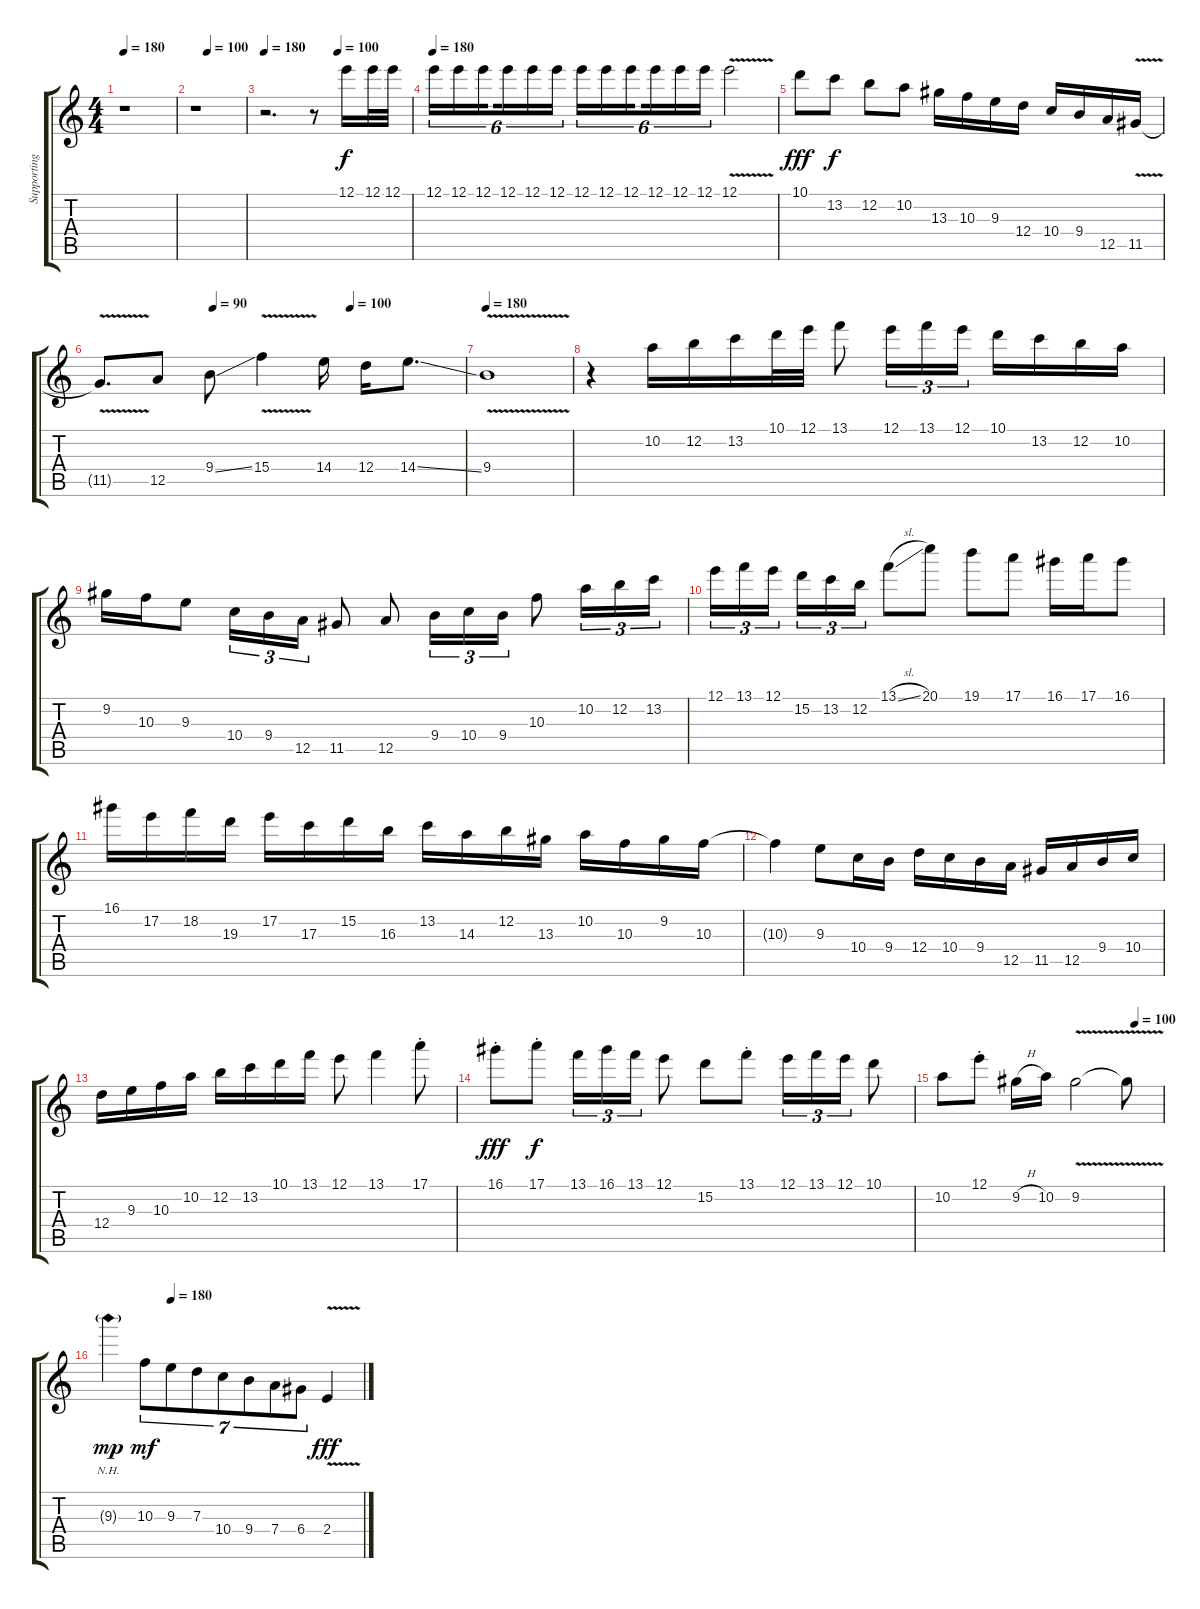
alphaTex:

\track ("Supporting Track" "Supporting") {instrument acousticguitarsteel}
\staff {score tabs}
\tuning (E4 B3 G3 D3 A2 E2) {hide}
\ts (4 4)
\tempo 180
\clef g2
\ks c
r.1{dy f instrument acousticguitarsteel} |
\tempo (100 0.25)
r.1 |
\tempo 180
\tempo (100 0.5)
r.2{d} r.8 12.1.16 12.1.32 12.1.32 |
\tempo 180
12.1.16{tu (6 4)} 12.1.16{tu (6 4)} 12.1.16{tu (6 4) beam splitsecondary} 12.1.16{tu (6 4)} 12.1.16{tu (6 4)} 12.1.16{tu (6 4)} 12.1.16{tu (6 4)} 12.1.16{tu (6 4)} 12.1.16{tu (6 4) beam splitsecondary} 12.1.16{tu (6 4)} 12.1.16{tu (6 4)} 12.1.16{tu (6 4)} 12.1{v}.2 |
10.1.8{dy fff} 13.2.8{dy f} 12.2.8 10.2.8 13.3.16 10.3.16 9.3.16 12.4.16 10.4.16 9.4.16 12.5.16 11.5{v}.16 |
\tempo (90 0.3125)
\tempo (100 0.6875)
11.5{t}.8{d} 12.5.8 9.4{ss}.8 15.4{v}.4 14.4.16 12.4.16 14.4{ss}.8{d} |
\tempo 180
9.4{v}.1 |
r.4 10.2.16 12.2.16 13.2.16 10.1.32 12.1.32 13.1.8 12.1.16{tu (3 2)} 13.1.16{tu (3 2)} 12.1.16{tu (3 2)} 10.1.16 13.2.16 12.2.16 10.2.16 |
9.2.16 10.3.16 9.3.8 10.4.16{tu (3 2)} 9.4.16{tu (3 2)} 12.5.16{tu (3 2)} 11.5.8 12.5.8 9.4.16{tu (3 2)} 10.4.16{tu (3 2)} 9.4.16{tu (3 2)} 10.3.8 10.2.16{tu (3 2)} 12.2.16{tu (3 2)} 13.2.16{tu (3 2)} |
12.1.16{tu (3 2)} 13.1.16{tu (3 2)} 12.1.16{tu (3 2) beam splitsecondary} 15.2.16{tu (3 2)} 13.2.16{tu (3 2)} 12.2.16{tu (3 2)} 13.1{sl}.8 20.1.8 19.1.8 17.1.8 16.1.16 17.1.16 16.1.8 |
16.1.16 17.2.16 18.2.16 19.3.16 17.2.16 17.3.16 15.2.16 16.3.16 13.2.16 14.3.16 12.2.16 13.3.16 10.2.16 10.3.16 9.2.16 10.3.16 |
10.3{t}.4 9.3.8 10.4.16 9.4.16 12.4.16 10.4.16 9.4.16 12.5.16 11.5.16 12.5.16 9.4.16 10.4.16 |
12.4.16 9.3.16 10.3.16 10.2.16 12.2.16 13.2.16 10.1.16 13.1.16 12.1.8 13.1.4 17.1{st}.8 |
16.1{st}.8{dy fff} 17.1{st}.8{dy f} 13.1.16{tu (3 2)} 16.1.16{tu (3 2)} 13.1.16{tu (3 2)} 12.1.8 15.2.8 13.1{st}.8 12.1.16{tu (3 2)} 13.1.16{tu (3 2)} 12.1.16{tu (3 2)} 10.1.8 |
\tempo (100 0.875)
10.2.8 12.1{st}.8 9.2{h}.16 10.2.16 9.2{v}.2 9.2{t}.8 |
\tempo (180 0.25)
9.3{nh g}.4{dy mp} 10.3.8{tu (7 4) dy mf} 9.3.8{tu (7 4)} 7.3.8{tu (7 4)} 10.4.8{tu (7 4)} 9.4.8{tu (7 4)} 7.4.8{tu (7 4)} 6.4.8{tu (7 4)} 2.4{v}.4{dy fff}
